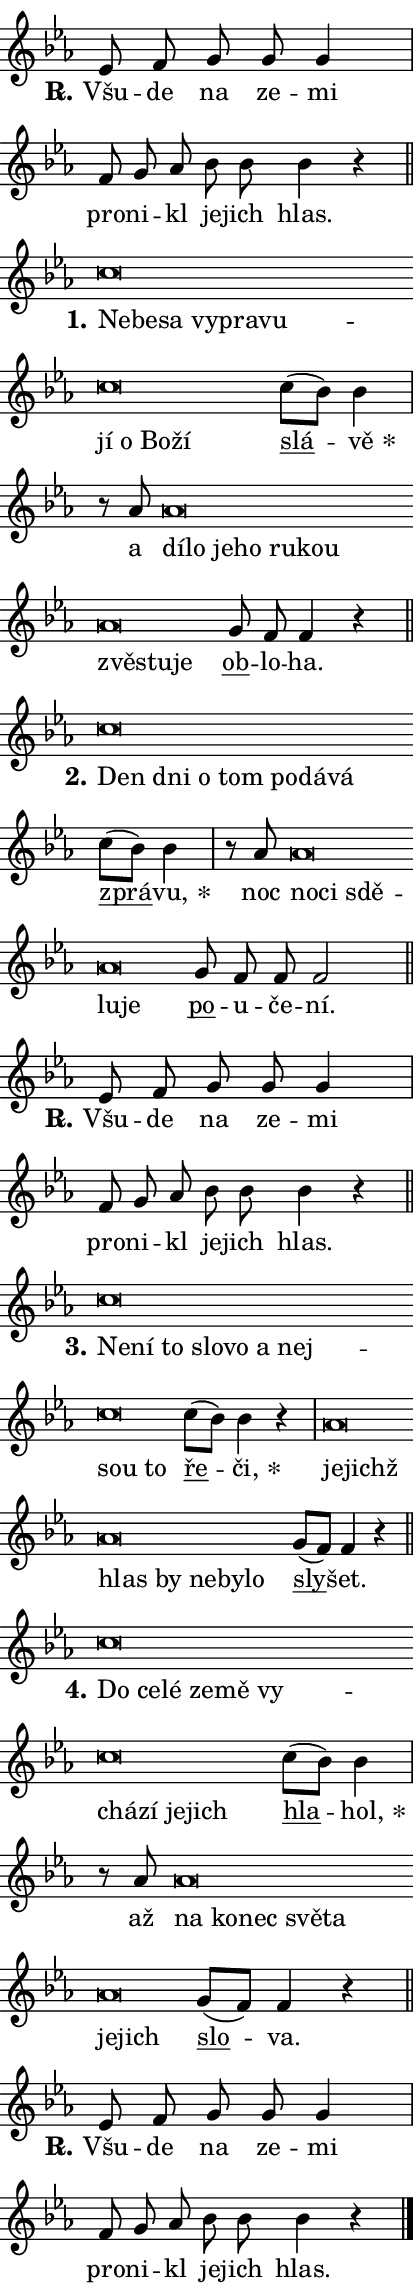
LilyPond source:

\version "2.22.1"
\header { tagline = "" }
\paper {
  indent = 0\cm
  top-margin = 0\cm
  right-margin = 0\cm
  bottom-margin = 0\cm
  left-margin = 0\cm
  paper-width = 7\cm
  page-breaking = #ly:one-page-breaking
  system-system-spacing.basic-distance = #11
  score-system-spacing.basic-distance = #11
  ragged-last = ##f
}


%% Author: Thomas Morley
%% https://lists.gnu.org/archive/html/lilypond-user/2020-05/msg00002.html
#(define (line-position grob)
"Returns position of @var[grob} in current system:
   @code{'start}, if at first time-step
   @code{'end}, if at last time-step
   @code{'middle} otherwise
"
  (let* ((col (ly:item-get-column grob))
         (ln (ly:grob-object col 'left-neighbor))
         (rn (ly:grob-object col 'right-neighbor))
         (col-to-check-left (if (ly:grob? ln) ln col))
         (col-to-check-right (if (ly:grob? rn) rn col))
         (break-dir-left
           (and
             (ly:grob-property col-to-check-left 'non-musical #f)
             (ly:item-break-dir col-to-check-left)))
         (break-dir-right
           (and
             (ly:grob-property col-to-check-right 'non-musical #f)
             (ly:item-break-dir col-to-check-right))))
        (cond ((eqv? 1 break-dir-left) 'start)
              ((eqv? -1 break-dir-right) 'end)
              (else 'middle))))

#(define (tranparent-at-line-position vctor)
  (lambda (grob)
  "Relying on @code{line-position} select the relevant enry from @var{vctor}.
Used to determine transparency,"
    (case (line-position grob)
      ((end) (not (vector-ref vctor 0)))
      ((middle) (not (vector-ref vctor 1)))
      ((start) (not (vector-ref vctor 2))))))

noteHeadBreakVisibility =
#(define-music-function (break-visibility)(vector?)
"Makes @code{NoteHead}s transparent relying on @var{break-visibility}"
#{
  \override NoteHead.transparent =
    #(tranparent-at-line-position break-visibility)
#})

#(define delete-ledgers-for-transparent-note-heads
  (lambda (grob)
    "Reads whether a @code{NoteHead} is transparent.
If so this @code{NoteHead} is removed from @code{'note-heads} from
@var{grob}, which is supposed to be @code{LedgerLineSpanner}.
As a result ledgers are not printed for this @code{NoteHead}"
    (let* ((nhds-array (ly:grob-object grob 'note-heads))
           (nhds-list
             (if (ly:grob-array? nhds-array)
                 (ly:grob-array->list nhds-array)
                 '()))
           ;; Relies on the transparent-property being done before
           ;; Staff.LedgerLineSpanner.after-line-breaking is executed.
           ;; This is fragile ...
           (to-keep
             (remove
               (lambda (nhd)
                 (ly:grob-property nhd 'transparent #f))
               nhds-list)))
      ;; TODO find a better method to iterate over grob-arrays, similiar
      ;; to filter/remove etc for lists
      ;; For now rebuilt from scratch
      (set! (ly:grob-object grob 'note-heads)  '())
      (for-each
        (lambda (nhd)
          (ly:pointer-group-interface::add-grob grob 'note-heads nhd))
        to-keep))))

hideNotes = {
  \noteHeadBreakVisibility #begin-of-line-visible
}
unHideNotes = {
  \noteHeadBreakVisibility #all-visible
}

% work-around for resetting accidentals
% https://lilypond.org/doc/v2.23/Documentation/notation/displaying-rhythms#unmetered-music
cadenzaMeasure = {
  \cadenzaOff
  \partial 1024 s1024
  \cadenzaOn
}

#(define-markup-command (accent layout props text) (markup?)
  "Underline accented syllable"
  (interpret-markup layout props
    #{\markup \override #'(offset . 4.3) \underline { #text }#}))

responsum = \markup \concat {
  "R" \hspace #-1.05 \path #0.1 #'((moveto 0 0.07) (lineto 0.9 0.8)) \hspace #0.05 "."
}

\layout {
    \context {
        \Staff
        \remove "Time_signature_engraver"
        \override LedgerLineSpanner.after-line-breaking = #delete-ledgers-for-transparent-note-heads
    }
    \context {
        \Voice {
            \override NoteHead.output-attributes = #'((class . "notehead"))
            \override Hairpin.height = #0.55
        }
    }
    \context {
        \Lyrics {
            \override StanzaNumber.output-attributes = #'((class . "stanzanumber"))
            \override LyricSpace.minimum-distance = #0.9
            \override LyricText.font-name = #"TeX Gyre Schola"
            \override LyricText.font-size = 1
            \override StanzaNumber.font-name = #"TeX Gyre Schola Bold"
            \override StanzaNumber.font-size = 1
        }
    }
}

% magnetic-lyrics.ily
%
%   written by
%     Jean Abou Samra <jean@abou-samra.fr>
%     Werner Lemberg <wl@gnu.org>
%
%   adapted by
%     Jiri Hon <jiri.hon@gmail.com>
%
% Version 2022-Apr-15

% https://www.mail-archive.com/lilypond-user@gnu.org/msg149350.html

#(define (Left_hyphen_pointer_engraver context)
   "Collect syllable-hyphen-syllable occurrences in lyrics and store
them in properties.  This engraver only looks to the left.  For
example, if the lyrics input is @code{foo -- bar}, it does the
following.

@itemize @bullet
@item
Set the @code{text} property of the @code{LyricHyphen} grob between
@q{foo} and @q{bar} to @code{foo}.

@item
Set the @code{left-hyphen} property of the @code{LyricText} grob with
text @q{foo} to the @code{LyricHyphen} grob between @q{foo} and
@q{bar}.
@end itemize

Use this auxiliary engraver in combination with the
@code{lyric-@/text::@/apply-@/magnetic-@/offset!} hook."
   (let ((hyphen #f)
         (text #f))
     (make-engraver
      (acknowledgers
       ((lyric-syllable-interface engraver grob source-engraver)
        (set! text grob)))
      (end-acknowledgers
       ((lyric-hyphen-interface engraver grob source-engraver)
        ;(when (not (grob::has-interface grob 'lyric-space-interface))
          (set! hyphen grob)));)
      ((stop-translation-timestep engraver)
       (when (and text hyphen)
         (ly:grob-set-object! text 'left-hyphen hyphen))
       (set! text #f)
       (set! hyphen #f)))))

#(define (lyric-text::apply-magnetic-offset! grob)
   "If the space between two syllables is less than the value in
property @code{LyricText@/.details@/.squash-threshold}, move the right
syllable to the left so that it gets concatenated with the left
syllable.

Use this function as a hook for
@code{LyricText@/.after-@/line-@/breaking} if the
@code{Left_@/hyphen_@/pointer_@/engraver} is active."
   (let ((hyphen (ly:grob-object grob 'left-hyphen #f)))
     (when hyphen
       (let ((left-text (ly:spanner-bound hyphen LEFT)))
         (when (grob::has-interface left-text 'lyric-syllable-interface)
           (let* ((common (ly:grob-common-refpoint grob left-text X))
                  (this-x-ext (ly:grob-extent grob common X))
                  (left-x-ext
                   (begin
                     ;; Trigger magnetism for left-text.
                     (ly:grob-property left-text 'after-line-breaking)
                     (ly:grob-extent left-text common X)))
                  ;; `delta` is the gap width between two syllables.
                  (delta (- (interval-start this-x-ext)
                            (interval-end left-x-ext)))
                  (details (ly:grob-property grob 'details))
                  (threshold (assoc-get 'squash-threshold details 0.2)))
             (when (< delta threshold)
               (let* (;; We have to manipulate the input text so that
                      ;; ligatures crossing syllable boundaries are not
                      ;; disabled.  For languages based on the Latin
                      ;; script this is essentially a beautification.
                      ;; However, for non-Western scripts it can be a
                      ;; necessity.
                      (lt (ly:grob-property left-text 'text))
                      (rt (ly:grob-property grob 'text))
                      (is-space (grob::has-interface hyphen 'lyric-space-interface))
                      (space (if is-space " " ""))
                      (space-markup (grob-interpret-markup grob " "))
                      (space-size (interval-length (ly:stencil-extent space-markup X)))
                      (extra-delta (if is-space space-size 0))
                      ;; Append new syllable.
                      (ltrt-space (if (and (string? lt) (string? rt))
                                (string-append lt space rt)
                                (make-concat-markup (list lt space rt))))
                      ;; Right-align `ltrt` to the right side.
                      (ltrt-space-markup (grob-interpret-markup
                               grob
                               (make-translate-markup
                                (cons (interval-length this-x-ext) 0)
                                (make-right-align-markup ltrt-space)))))
                 (begin
                   ;; Don't print `left-text`.
                   (ly:grob-set-property! left-text 'stencil #f)
                   ;; Set text and stencil (which holds all collected
                   ;; syllables so far) and shift it to the left.
                   (ly:grob-set-property! grob 'text ltrt-space)
                   (ly:grob-set-property! grob 'stencil ltrt-space-markup)
                   (ly:grob-translate-axis! grob (- (- delta extra-delta)) X))))))))))


#(define (lyric-hyphen::displace-bounds-first grob)
   ;; Make very sure this callback isn't triggered too early.
   (let ((left (ly:spanner-bound grob LEFT))
         (right (ly:spanner-bound grob RIGHT)))
     (ly:grob-property left 'after-line-breaking)
     (ly:grob-property right 'after-line-breaking)
     (ly:lyric-hyphen::print grob)))

squashThreshold = #0.4

\layout {
  \context {
    \Lyrics
    \consists #Left_hyphen_pointer_engraver
    \override LyricText.after-line-breaking =
      #lyric-text::apply-magnetic-offset!
    \override LyricHyphen.stencil = #lyric-hyphen::displace-bounds-first
    \override LyricText.details.squash-threshold = \squashThreshold
    \override LyricHyphen.minimum-distance = 0
    \override LyricHyphen.minimum-length = \squashThreshold
  }
}

squash = \override LyricText.details.squash-threshold = 9999
unSquash = \override LyricText.details.squash-threshold = \squashThreshold

left = \override LyricText.self-alignment-X = #LEFT
unLeft = \revert LyricText.self-alignment-X

starOffset = #(lambda (grob) 
                (let ((x_offset (ly:self-alignment-interface::aligned-on-x-parent grob)))
                  (if (= x_offset 0) 0 (+ x_offset 1.2))))

star = #(define-music-function (syllable)(string?)
"Append star separator at the end of a syllable"
#{
  \once \override LyricText.X-offset = #starOffset
  \lyricmode { \markup {
    #syllable
    \override #'((font-name . "TeX Gyre Schola Bold")) \hspace #0.2 \lower #0.65 \larger "*"
  } }
#})

starAccent = #(define-music-function (syllable)(string?)
"Append star separator at the end of a syllable and make accent"
#{
  \once \override LyricText.X-offset = #starOffset
  \lyricmode { \markup {
    \accent #syllable
    \override #'((font-name . "TeX Gyre Schola Bold")) \hspace #0.2 \lower #0.65 \larger "*"
  } }
#})

breath = #(define-music-function (syllable)(string?)
"Append breathing indicator at the end of a syllable"
#{
  \lyricmode { \markup { #syllable "+" } }
#})

optionalBreath = #(define-music-function (syllable)(string?)
"Append optional breathing indicator at the end of a syllable"
#{
  \lyricmode { \markup { #syllable "(+)" } }
#})


\score {
    <<
        \new Voice = "melody" { \cadenzaOn \key es \major \relative { es'8 f g g g4 \cadenzaMeasure \bar "|" f8 g as bes bes bes4 r \cadenzaMeasure \bar "||" \break }
\relative { c''\breve*1/16 \hideNotes \breve*1/16 \bar "" \breve*1/16 \bar "" \breve*1/16 \bar "" \breve*1/16 \bar "" \breve*1/16 \bar "" \breve*1/16 \bar "" \breve*1/16 \bar "" \breve*1/16 \breve*1/16 \bar "" \unHideNotes \bar "" c8[( bes)] bes4 \cadenzaMeasure \bar "|" r8 as8 as\breve*1/16 \hideNotes \breve*1/16 \bar "" \breve*1/16 \bar "" \breve*1/16 \bar "" \breve*1/16 \bar "" \breve*1/16 \bar "" \breve*1/16 \bar "" \breve*1/16 \breve*1/16 \bar "" \unHideNotes \bar "" g8 f f4 r \cadenzaMeasure \bar "||" \break }
\relative { c''\breve*1/16 \hideNotes \breve*1/16 \bar "" \breve*1/16 \bar "" \breve*1/16 \bar "" \breve*1/16 \bar "" \breve*1/16 \breve*1/16 \bar "" \unHideNotes \bar "" c8[( bes)] bes4 \cadenzaMeasure \bar "|" r8 as8 as\breve*1/16 \hideNotes \breve*1/16 \bar "" \breve*1/16 \bar "" \breve*1/16 \breve*1/16 \bar "" \unHideNotes \bar "" g8 f f f2 \cadenzaMeasure \bar "||" \break }
\relative { es'8 f g g g4 \cadenzaMeasure \bar "|" f8 g as bes bes bes4 r \cadenzaMeasure \bar "||" \break }
\relative { c''\breve*1/16 \hideNotes \breve*1/16 \bar "" \breve*1/16 \bar "" \breve*1/16 \bar "" \breve*1/16 \bar "" \breve*1/16 \bar "" \breve*1/16 \bar "" \breve*1/16 \breve*1/16 \bar "" \unHideNotes \bar "" c8[( bes)] bes4 r \cadenzaMeasure \bar "|" as\breve*1/16 \hideNotes \breve*1/16 \bar "" \breve*1/16 \bar "" \breve*1/16 \bar "" \breve*1/16 \bar "" \breve*1/16 \breve*1/16 \bar "" \unHideNotes \bar "" g8[( f)] f4 r \cadenzaMeasure \bar "||" \break }
\relative { c''\breve*1/16 \hideNotes \breve*1/16 \bar "" \breve*1/16 \bar "" \breve*1/16 \bar "" \breve*1/16 \bar "" \breve*1/16 \bar "" \breve*1/16 \bar "" \breve*1/16 \bar "" \breve*1/16 \breve*1/16 \bar "" \unHideNotes \bar "" c8[( bes)] bes4 \cadenzaMeasure \bar "|" r8 as8 as\breve*1/16 \hideNotes \breve*1/16 \bar "" \breve*1/16 \bar "" \breve*1/16 \bar "" \breve*1/16 \bar "" \breve*1/16 \breve*1/16 \bar "" \unHideNotes \bar "" g8[( f)] f4 r \cadenzaMeasure \bar "||" \break }
\relative { es'8 f g g g4 \cadenzaMeasure \bar "|" f8 g as bes bes bes4 r \cadenzaMeasure \bar "||" \break } \bar "|." }
        \new Lyrics \lyricsto "melody" { \lyricmode { \set stanza = \responsum
Všu -- de na ze -- mi pro -- ni -- kl je -- jich hlas.
\set stanza = "1."
\left Ne -- \squash be -- sa vy -- pra -- vu -- jí o Bo -- ží \unLeft \unSquash \markup \accent slá -- \star vě a \left dí -- \squash lo je -- ho ru -- kou zvě -- stu -- je \unLeft \unSquash \markup \accent ob -- lo -- ha.
\set stanza = "2."
\left Den \squash dni o tom po -- dá -- vá \unLeft \unSquash \markup \accent zprá -- \star vu, noc \left no -- \squash ci sdě -- lu -- je \unLeft \unSquash \markup \accent po -- u -- če -- ní.
\set stanza = \responsum
Všu -- de na ze -- mi pro -- ni -- kl je -- jich hlas.
\set stanza = "3."
\left Ne -- \squash ní to slo -- vo a nej -- sou to \unLeft \unSquash \markup \accent ře -- \star či, \left je -- \squash jichž hlas by ne -- by -- lo \unLeft \unSquash \markup \accent sly -- šet.
\set stanza = "4."
\left Do \squash ce -- lé ze -- mě vy -- chá -- zí je -- jich \unLeft \unSquash \markup \accent hla -- \star hol, až \left na \squash ko -- nec svě -- ta je -- jich \unLeft \unSquash \markup \accent slo -- va.
\set stanza = \responsum
Všu -- de na ze -- mi pro -- ni -- kl je -- jich hlas. } }
    >>
    \layout {}
}
